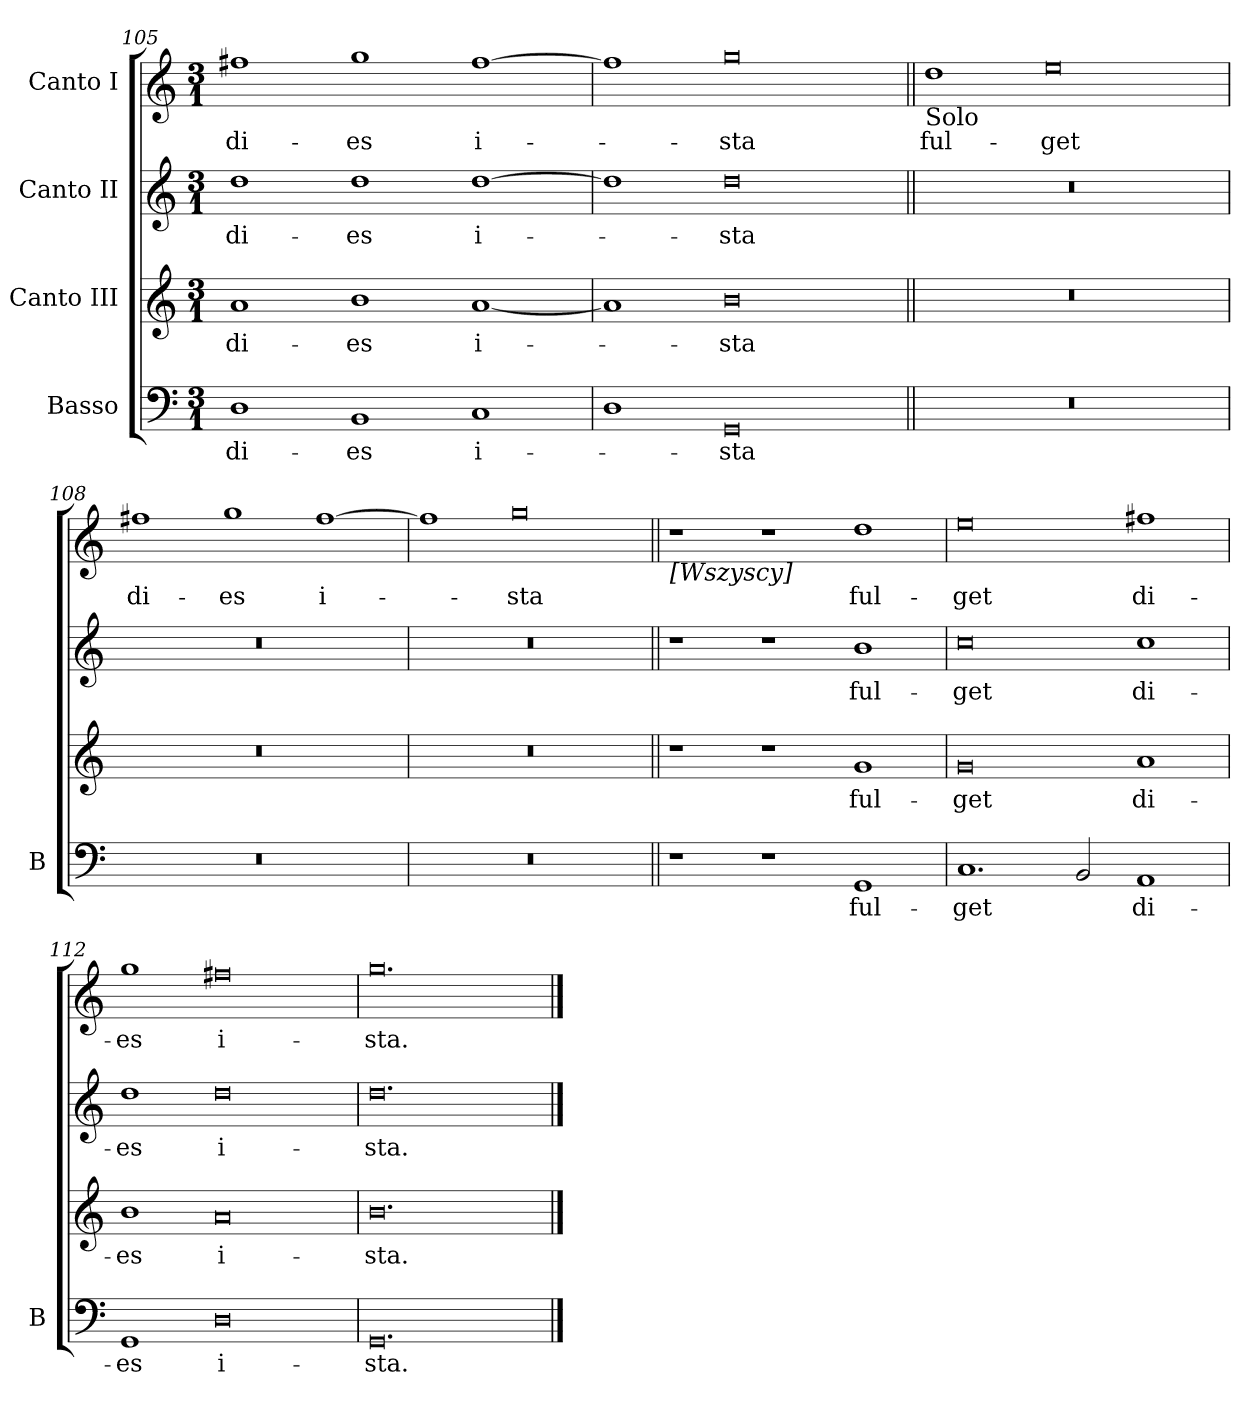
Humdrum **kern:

**kern	**text	**kern	**text	**kern	**text	**kern	**text
*part4	*part4	*part3	*part3	*part2	*part2	*part1	*part1
*staff4	*staff4	*staff3	*staff3	*staff2	*staff2	*staff1	*staff1
*I"Basso	*	*I"Canto III	*	*I"Canto II	*	*I"Canto I	*
*I'B	*	*	*	*	*	*	*
*clefF4	*	*clefG2	*	*clefG2	*	*clefG2	*
*k[]	*	*k[]	*	*k[]	*	*k[]	*
*M3/1	*	*M3/1	*	*M3/1	*	*M3/1	*
=105	=105	=105	=105	=105	=105	=105	=105
1D	di-	1a	di-	1dd	-di-	1ff#X	di-
1BB	-es	1b	-es	1dd	-es	1gg	-es
1C	i-	[1a	i-	[1dd	i-	[1ff#	i-
=106	=106	=106	=106	=106	=106	=106	=106
1D	.	1a]	.	1dd]	.	1ff#]	.
0GG	-sta	0b	-sta	0dd	-sta	0gg	-sta
=107||	=107||	=107||	=107||	=107||	=107||	=107||	=107||
!	!	!	!	!	!	!LO:TX:b:t=Solo	!
0.r	.	0.r	.	0.r	.	1dd	ful-
.	.	.	.	.	.	0ee	-get
=108	=108	=108	=108	=108	=108	=108	=108
0.r	.	0.r	.	0.r	.	1ff#X	di-
.	.	.	.	.	.	1gg	-es
.	.	.	.	.	.	[1ff#	i-
=109	=109	=109	=109	=109	=109	=109	=109
0.r	.	0.r	.	0.r	.	1ff#]	.
.	.	.	.	.	.	0gg	-sta
=110||	=110||	=110||	=110||	=110||	=110||	=110||	=110||
!	!	!	!	!	!	!LO:TX:b:t=[Wszyscy]	!
1r	.	1r	.	1r	.	1r	.
1r	.	1r	.	1r	.	1r	.
1GG	ful-	1g	ful-	1b	ful-	1dd	ful-
=111	=111	=111	=111	=111	=111	=111	=111
1.C	-get	0g	-get	0cc	-get	0ee	-get
2BB/	.	.	.	.	.	.	.
1AA	di-	1a	di-	1cc	di-	1ff#X	di-
=112	=112	=112	=112	=112	=112	=112	=112
1GG	-es	1b	-es	1dd	-es	1gg	-es
0D	i-	0a	i-	0dd	i-	0ff#X	i-
=113	=113	=113	=113	=113	=113	=113	=113
0.GG	-sta.	0.b	-sta.	0.dd	-sta.	0.gg	-sta.
==	==	==	==	==	==	==	==
*-	*-	*-	*-	*-	*-	*-	*-
